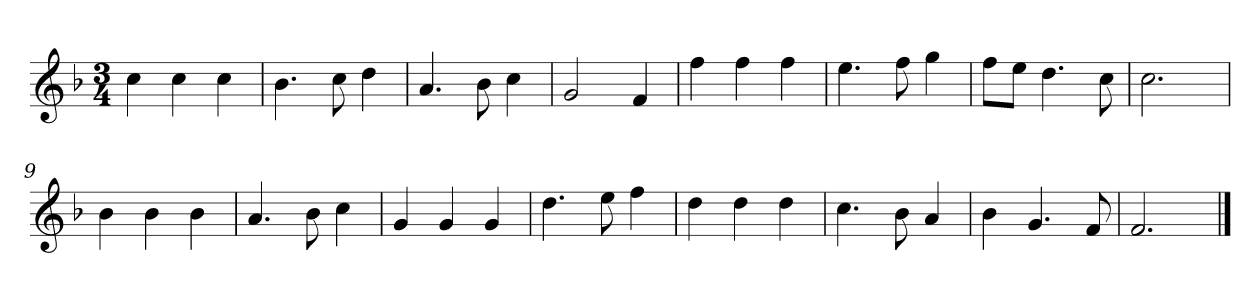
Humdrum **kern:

**kern
*part1
*staff1
*k[b-]
*M3/4
*MM120
=1
4cc
4cc
4cc
=2
4.b-
8cc
4dd
=3
4.a
8b-
4cc
=4
2g
4f
=5
4ff
4ff
4ff
=6
4.ee
8ff
4gg
=7
8ffL
8eeJ
4.dd
8cc
=8
2.cc
=9
4b-
4b-
4b-
=10
4.a
8b-
4cc
=11
4g
4g
4g
=12
4.dd
8ee
4ff
=13
4dd
4dd
4dd
=14
4.cc
8b-
4a
=15
4b-
4.g
8f
=16
2.f
==
*-
